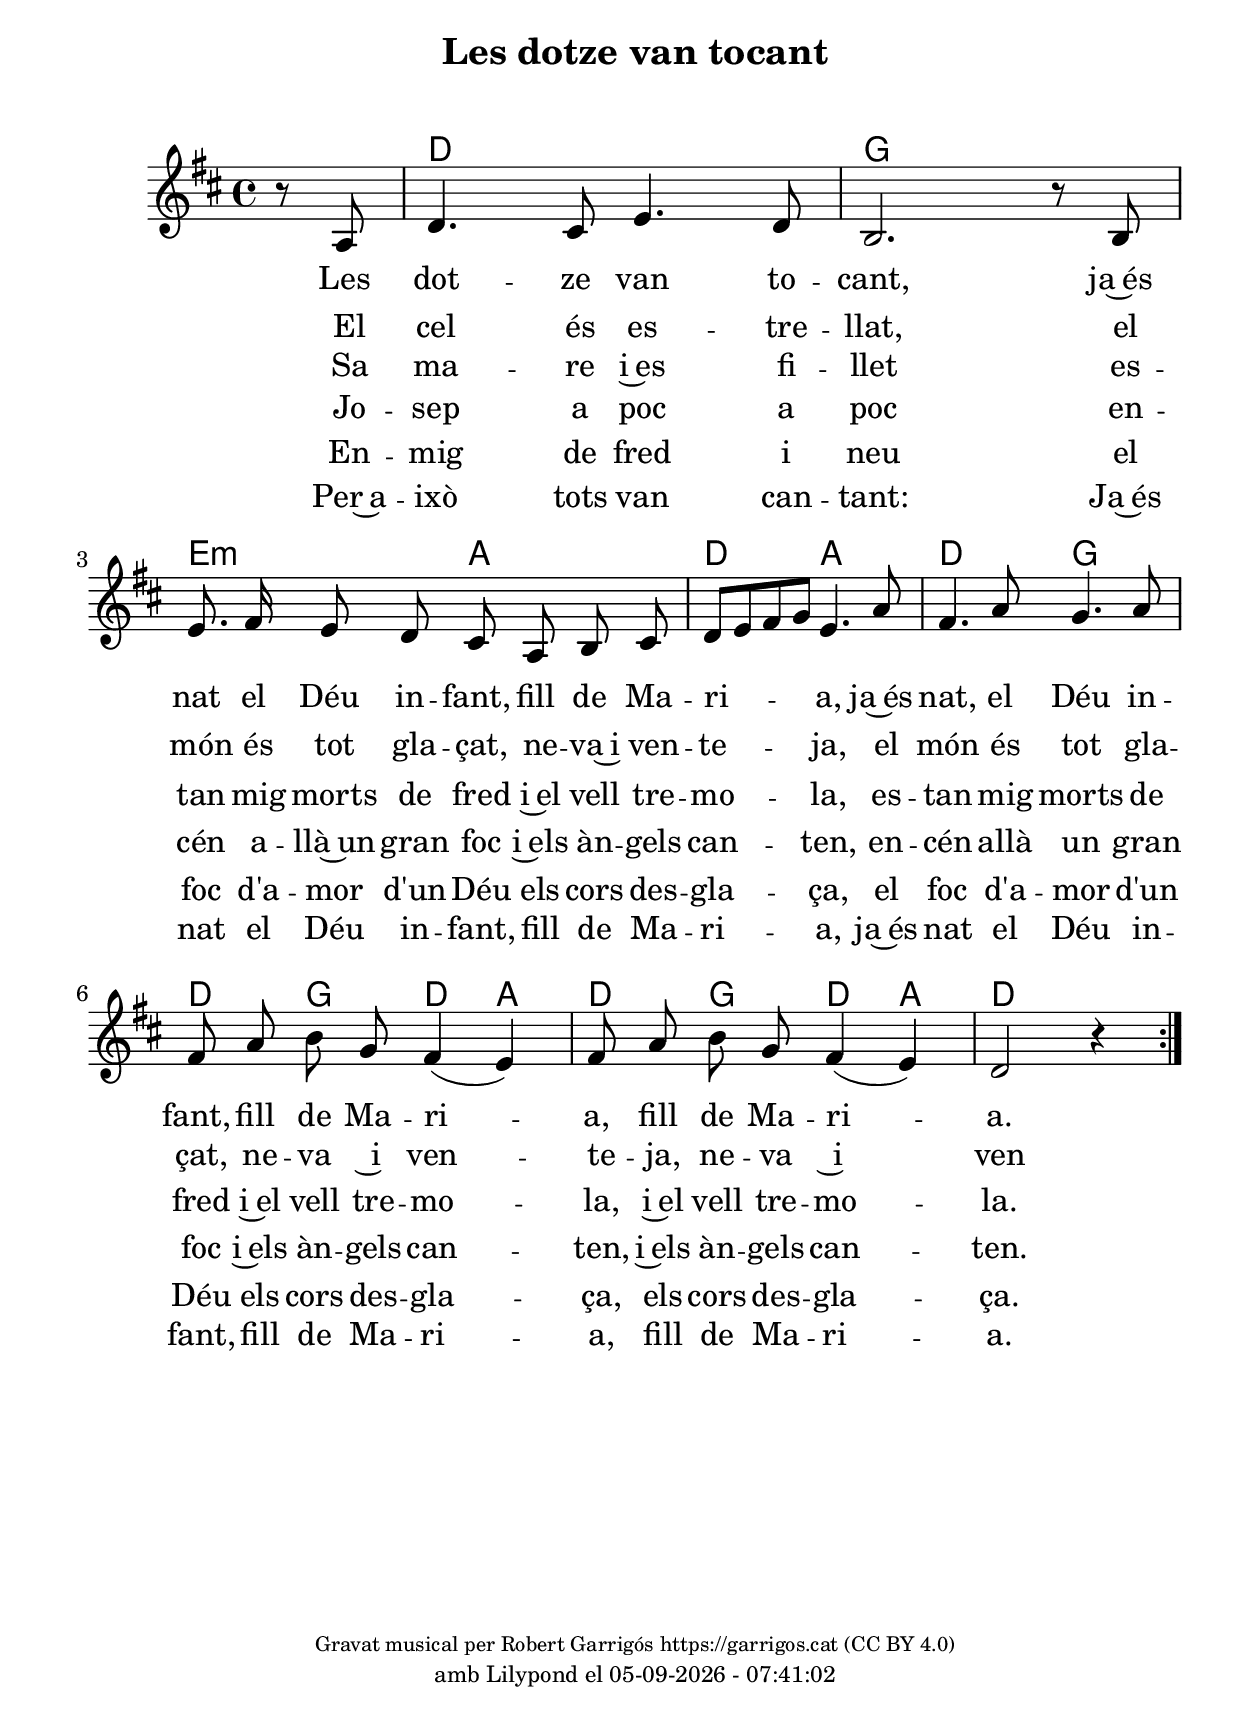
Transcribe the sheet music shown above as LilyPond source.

\version "2.24.3"
\language "english"

% #(set-global-staff-size 30)
data = #(strftime "%d-%m-%Y - %H:%M:%S" (localtime (current-time)))

\include "predefined-guitar-fretboards.ly"

global = {
  % \overrideTimeSignatureSettings
  % 4/4        % timeSignatureFraction
  % 1/4        % baseMomentFraction
  % 2,2        % beatStructure
  % #'()       % beamExceptions
  \key d \major
  \time 4/4
  \tempo ""
  \set Score.tempoHideNote = ##t
  \tempo 8=80

}


melody = \relative c' {
  \clef treble
  \global

  \partial 4 r8 a8
  | d4. cs8 e4. d8
  | b2. r8 b
  | e8. fs16 e8 d cs a b cs
  | d [e fs g] e4. a8
  | fs4. a8 g4. a8
  | fs8 a b g fs4( e)
  | fs8 a b g fs4( e)
  | d2 r4 \bar ":|."
}

chnames = {
  \chordmode{
    s4
    d1
    g1
    e2:m a2
    d2 a2
    d2 g2
    d4 g d a
    d4 g d a
    d2.
  }
}

catala = \lyricmode {
  <<
    {
      Les dot -- ze van to -- cant,
      ja~és nat el Déu in -- fant,
      fill de Ma -- ri -- a,
      ja~és nat, el Déu in -- fant,
      fill de Ma -- ri -- a,
      fill de Ma -- ri -- a.
    }
    \new Lyrics = "secondVerse" \with { alignBelowContext = "catala" }
    {
      El cel és es -- tre -- llat,
      el món és tot gla -- çat,
      ne -- va~i ven -- te -- ja,
      el món és tot gla -- çat,
      ne -- va ~i ven -- te -- ja,
      ne -- va ~i ven -- te -- ja.
    }
    \new Lyrics = "thirdVerse" \with { alignBelowContext = "catala" }
    {
      Sa ma -- re i~es fi -- llet
      es -- tan mig morts de fred
      i~el vell tre -- mo -- la,
      es -- tan mig morts de fred
      i~el vell tre -- mo -- la,
      i~el vell tre -- mo -- la.
    }
    \new Lyrics = "fourthVerse" \with { alignBelowContext = "catala" }
    {
      Jo -- sep a poc a poc
      en -- cén a -- llà~un gran foc
      i~els àn -- gels can -- ten,
      en -- cén allà un gran foc
      i~els àn -- gels can -- ten,
      i~els àn -- gels can -- ten.
    }
    \new Lyrics = "fifthVerse" \with { alignBelowContext = "catala" }
    {
      En -- mig de fred i neu
      el foc d'a -- mor d'un Déu
      els cors des -- gla -- ça,
      el foc d'a -- mor d'un Déu
      els cors des -- gla -- ça,
      els cors des -- gla -- ça.
    }
    \new Lyrics = "sexthVerse" \with { alignBelowContext = "catala" }
    {
      Per~a -- ixò tots van can -- tant:
      Ja~és nat el Déu in -- fant,
      fill de Ma -- ri -- a,
      ja~és nat el Déu in -- fant,
      fill de Ma -- ri -- a,
      fill de Ma -- ri -- a.
    }
  >>
}



titol = "Les dotze van tocant"
subtitol = ""
compositor = ""
lletrista = ""
traductor = ""


%%%%%%%%%%%%%%%%%%%%%%%%%%%%%%%%%%%%%
%%%%%%%%%%%%% PDF %%%%%%%%%%%%%%%%%%%
%%%%%%%%%%%%%%%%%%%%%%%%%%%%%%%%%%%%%

\book {
  % \bookOutputSuffix ""
  \header {
    title = \titol
    subtitle = \subtitol
    composer = \compositor
    arranger = \lletrista
    poet = \traductor
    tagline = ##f
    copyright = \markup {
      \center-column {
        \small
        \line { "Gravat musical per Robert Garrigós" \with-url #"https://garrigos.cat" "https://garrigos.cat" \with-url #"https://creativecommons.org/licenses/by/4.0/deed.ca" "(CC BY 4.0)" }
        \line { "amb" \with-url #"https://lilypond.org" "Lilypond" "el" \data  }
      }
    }
  }
  \score {
    <<
      \new ChordNames {
        \set majorSevenSymbol = \markup { \whiteTriangleMarkup 7 }
        \chnames
      }
      % \new FretBoards {
      %   \chnames
      % }
      \new Voice = "mel" { \set Staff.midiInstrument = "voice oohs" \autoBeamOff \melody }
      \new Lyrics \with {
        \override VerticalAxisGroup.nonstaff-relatedstaff-spacing.padding = #2
      }
      \lyricsto mel \catala
    >>
    \layout {
      #(layout-set-staff-size 25)
      \context {
        \Staff
        \RemoveEmptyStaves
      }
      \context {
        \Lyrics
        \override VerticalAxisGroup.nonstaff-nonstaff-spacing.padding = #1.5
      }
    }
    \midi { }
  }
  \paper {
    set-paper-size = "a5"
    top-margin = 10
    left-margin = 15
    indent = 10
    max-systems-per-page = 6
    % score-system-spacing =
    % #'((basic-distance . 20)
    %    (minimum-distance . 10)
    %    (padding . 0)
    %    (stretchability . 14))
    markup-system-spacing =
    #'((minimum-distance . 15))
    system-system-spacing =
    #'((basic-distance . 10)
       (minimum-distance . 0)
       (padding . 3))
    last-bottom-spacing =
    #'((basic-distance . 10)
       (minimum-distance . 34)
       (padding . 4))
    % staff-staff-spacing =
    % #'((padding . 10))
    % default-staff-staff-spacing =
    % #'((basic-distance . 0)
    %    (minimum-distance . 0)
    %    (padding . 0)
    %    (stretchability . 10))
    % annotate-spacing = ##t
    oddFooterMarkup = \markup {
      \center-column {
        \fill-line { \fromproperty #'header:copyright }
      }
    }
    evenFooterMarkup = \markup {
      \center-column {
        \fill-line { \fromproperty #'header:copyright }
      }
    }
  }
}
